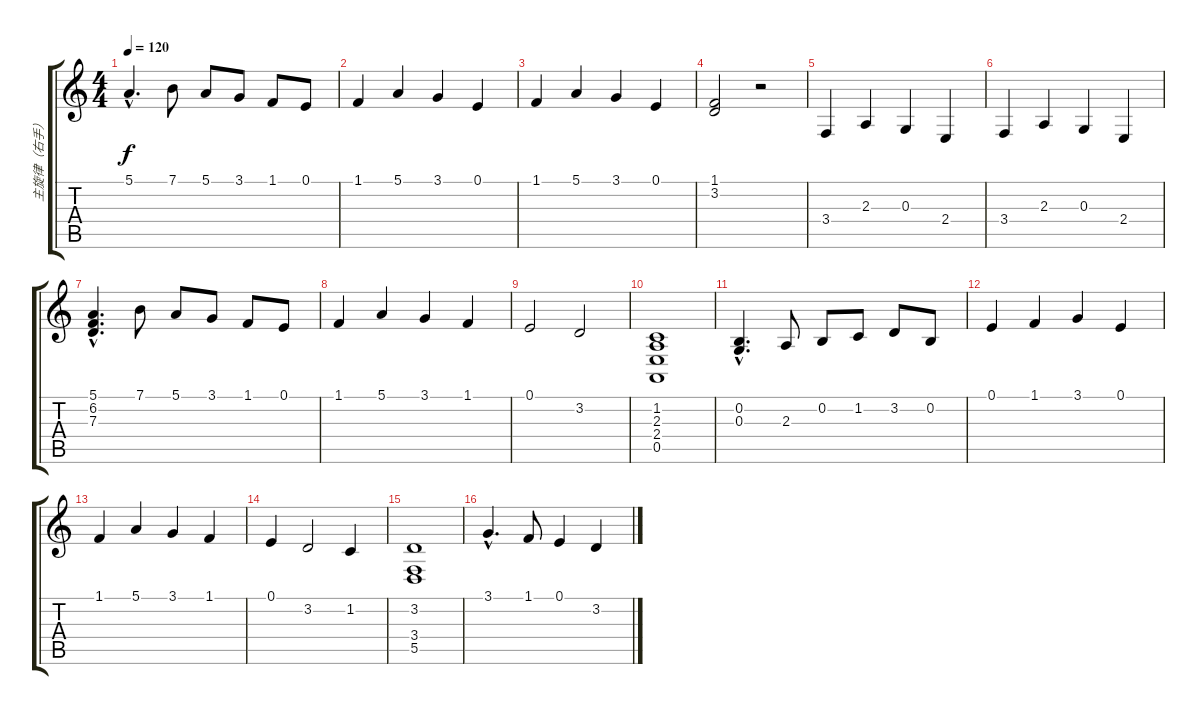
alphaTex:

\track ("主旋律（右手）" "主旋律（右手）") {instrument acousticgrandpiano}
\staff {score tabs}
\tuning (E4 B3 G3 D3 A2 E2) {hide}
\ts (4 4)
\tempo 120
\clef g2
\ks c
5.1{hac}.4{d dy f instrument acousticgrandpiano} 7.1.8 5.1.8 3.1.8 1.1.8 0.1.8 |
1.1.4 5.1.4 3.1.4 0.1.4 |
1.1.4 5.1.4 3.1.4 0.1.4 |
(1.1 3.2).2 r.2 |
3.4.4 2.3.4 0.3.4 2.4.4 |
3.4.4 2.3.4 0.3.4 2.4.4 |
(5.1{hac} 6.2{hac} 7.3{hac}).4{d} 7.1.8 5.1.8 3.1.8 1.1.8 0.1.8 |
1.1.4 5.1.4 3.1.4 1.1.4 |
0.1.2 3.2.2 |
(1.2 2.3 2.4 0.5).1 |
(0.2{hac} 0.3{hac}).4{d} 2.3.8 0.2.8 1.2.8 3.2.8 0.2.8 |
0.1.4 1.1.4 3.1.4 0.1.4 |
1.1.4 5.1.4 3.1.4 1.1.4 |
0.1.4 3.2.2 1.2.4 |
(3.2 3.4 5.5).1 |
3.1{hac}.4{d} 1.1.8 0.1.4 3.2.4
